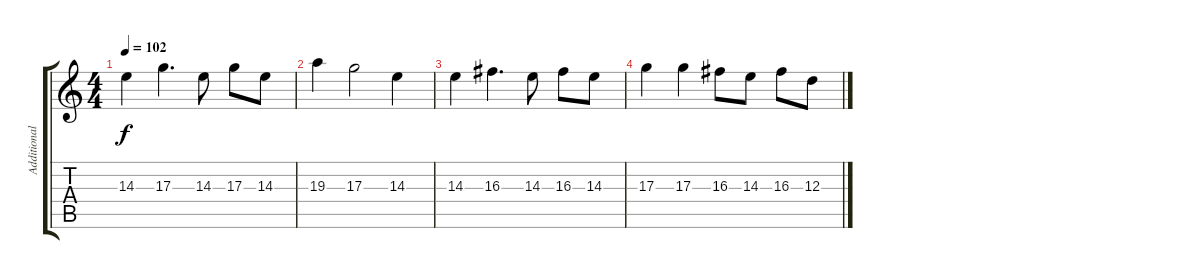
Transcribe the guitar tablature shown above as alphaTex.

\track ("Additional Guitar" "Additional") {instrument distortionguitar}
\staff {score tabs}
\tuning (B3 Gb3 D3 A2 E2 B1) {hide}
\ts (4 4)
\tempo 102
\clef g2
\ks c
14.3.4{dy f volume 7} 17.3.4{d volume 7} 14.3.8{volume 7} 17.3.8{volume 7} 14.3.8{volume 7} |
19.3.4{volume 7} 17.3.2{volume 7} 14.3.4{volume 7} |
14.3.4{volume 7} 16.3.4{d volume 7} 14.3.8{volume 7} 16.3.8{volume 7} 14.3.8{volume 7} |
17.3.4{volume 7} 17.3.4{volume 7} 16.3.8{volume 7} 14.3.8{volume 7} 16.3.8{volume 7} 12.3.8{volume 7}
